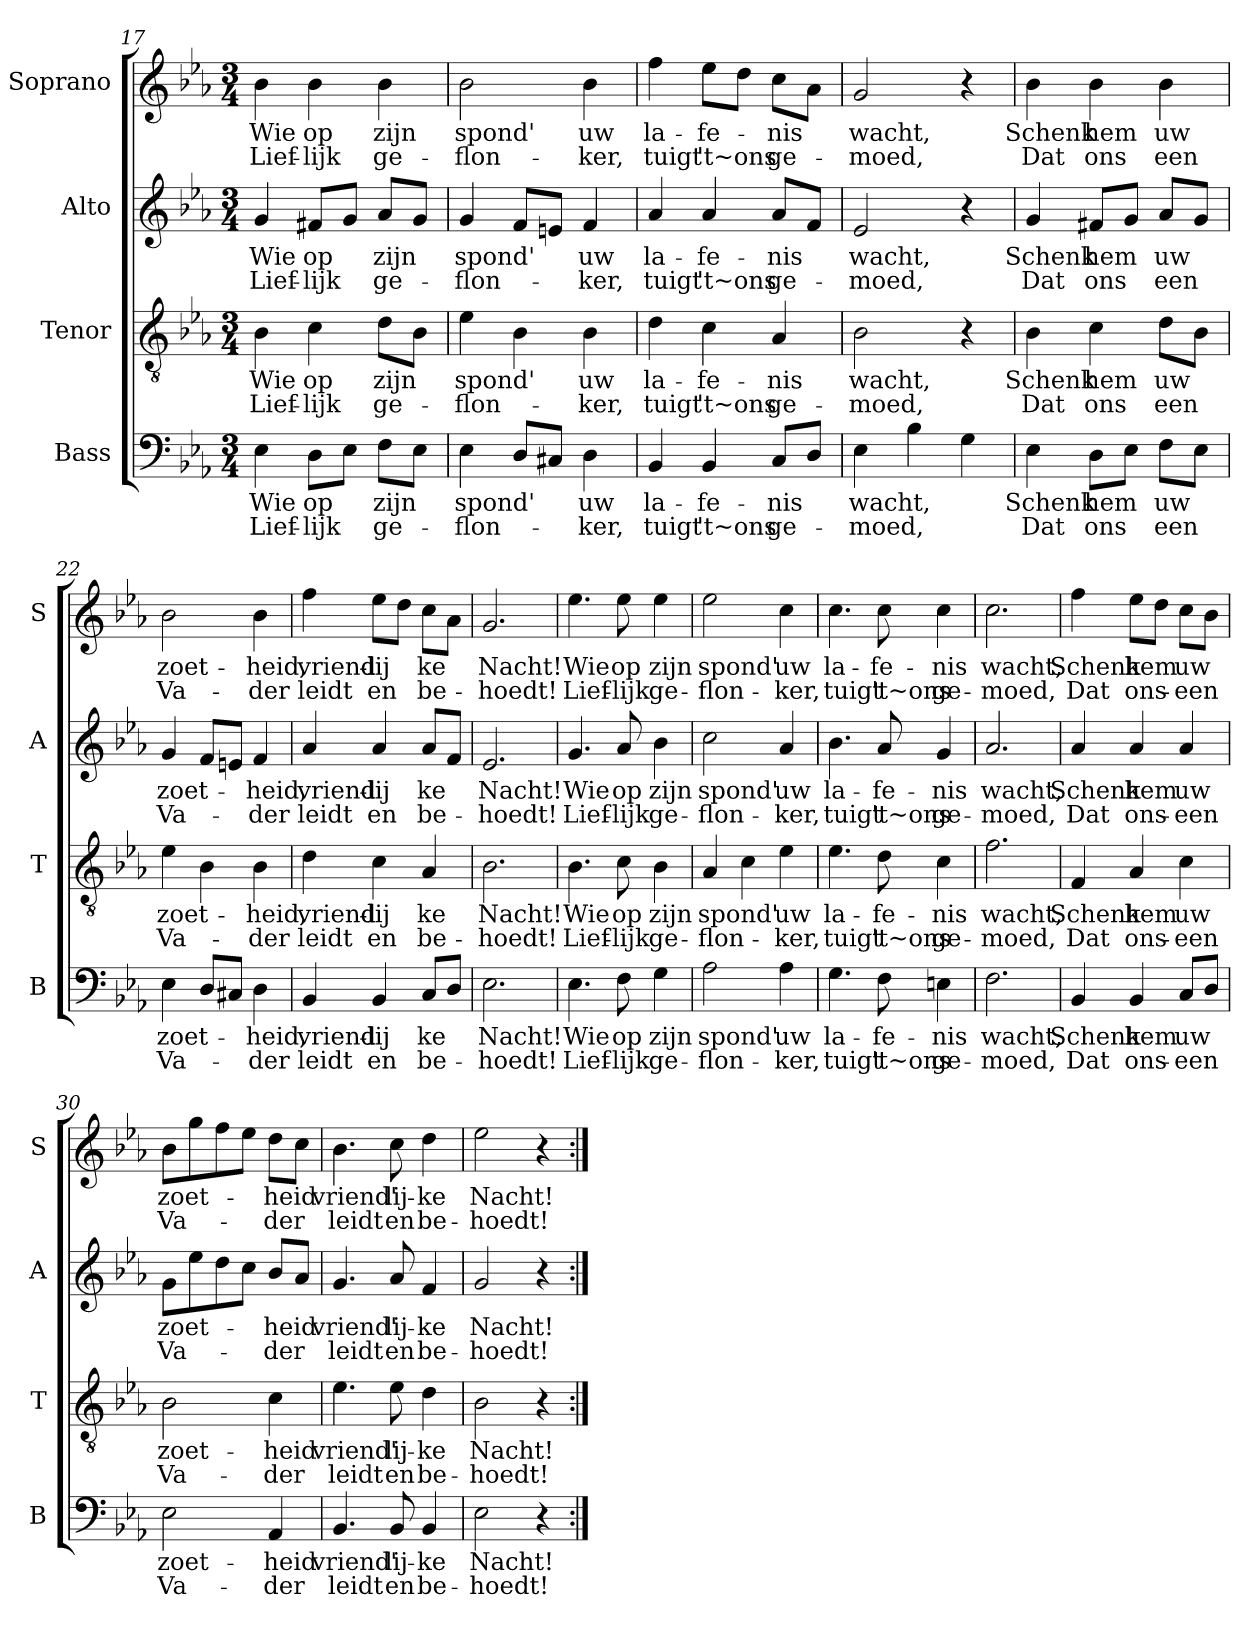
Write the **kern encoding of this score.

**kern	**text	**text	**kern	**text	**text	**kern	**text	**text	**kern	**text	**text
*part4	*part4	*part4	*part3	*part3	*part3	*part2	*part2	*part2	*part1	*part1	*part1
*staff4	*staff4	*staff4	*staff3	*staff3	*staff3	*staff2	*staff2	*staff2	*staff1	*staff1	*staff1
*I"Bass	*	*	*I"Tenor	*	*	*I"Alto	*	*	*I"Soprano	*	*
*I'B	*	*	*I'T	*	*	*I'A	*	*	*I'S	*	*
*clefF4	*	*	*clefGv2	*	*	*clefG2	*	*	*clefG2	*	*
*k[b-e-a-]	*	*	*k[b-e-a-]	*	*	*k[b-e-a-]	*	*	*k[b-e-a-]	*	*
*E-:	*	*	*E-:	*	*	*E-:	*	*	*E-:	*	*
*M3/4	*	*	*M3/4	*	*	*M3/4	*	*	*M3/4	*	*
=17	=17	=17	=17	=17	=17	=17	=17	=17	=17	=17	=17
!	!LO:LY:b	!LO:LY:b	!	!LO:LY:b	!LO:LY:b	!	!LO:LY:b	!LO:LY:b	!	!LO:LY:b	!LO:LY:b
4E-\	Wie	Lief-	4B-\	Wie	Lief-	4g/	Wie	Lief-	4b-\	Wie	Lief-
!	!LO:LY:b	!LO:LY:b	!	!LO:LY:b	!LO:LY:b	!	!LO:LY:b	!LO:LY:b	!	!LO:LY:b	!LO:LY:b
8D\L	op	-lijk	4c\	op	-lijk	8f#X/L	op	-lijk	4b-\	op	-lijk
8E-\J	.	.	.	.	.	8g/J	.	.	.	.	.
!	!LO:LY:b	!LO:LY:b	!	!LO:LY:b	!LO:LY:b	!	!LO:LY:b	!LO:LY:b	!	!LO:LY:b	!LO:LY:b
8F\L	zijn	ge-	8d\L	zijn	ge-	8a-/L	zijn	ge-	4b-\	zijn	ge-
8E-\J	.	.	8B-\J	.	.	8g/J	.	.	.	.	.
=18	=18	=18	=18	=18	=18	=18	=18	=18	=18	=18	=18
!	!LO:LY:b	!LO:LY:b	!	!LO:LY:b	!LO:LY:b	!	!LO:LY:b	!LO:LY:b	!	!LO:LY:b	!LO:LY:b
4E-\	spond'	-flon-	4e-\	spond'	-flon-	4g/	spond'	-flon-	2b-\	spond'	-flon-
8D/L	.	.	4B-\	.	.	8f/L	.	.	.	.	.
8C#X/J	.	.	.	.	.	8en/J	.	.	.	.	.
!	!LO:LY:b	!LO:LY:b	!	!LO:LY:b	!LO:LY:b	!	!LO:LY:b	!LO:LY:b	!	!LO:LY:b	!LO:LY:b
4D\	uw	-ker,	4B-\	uw	-ker,	4f/	uw	-ker,	4b-\	uw	-ker,
!!LO:LB:g=z
=19	=19	=19	=19	=19	=19	=19	=19	=19	=19	=19	=19
!	!LO:LY:b	!LO:LY:b	!	!LO:LY:b	!LO:LY:b	!	!LO:LY:b	!LO:LY:b	!	!LO:LY:b	!LO:LY:b
4BB-/	la-	tuigt	4d\	la-	tuigt	4a-/	la-	tuigt	4ff\	la-	tuigt
!	!LO:LY:b	!LO:LY:b	!	!LO:LY:b	!LO:LY:b	!	!LO:LY:b	!LO:LY:b	!	!LO:LY:b	!LO:LY:b
4BB-/	-fe-	't~ons	4c\	-fe-	't~ons	4a-/	-fe-	't~ons	8ee-\L	-fe-	't~ons
.	.	.	.	.	.	.	.	.	8dd\J	.	.
!	!LO:LY:b	!LO:LY:b	!	!LO:LY:b	!LO:LY:b	!	!LO:LY:b	!LO:LY:b	!	!LO:LY:b	!LO:LY:b
8C/L	-nis	ge-	4A-/	-nis	ge-	8a-/L	-nis	ge-	8cc\L	-nis	ge-
8D/J	.	.	.	.	.	8f/J	.	.	8a-\J	.	.
=20	=20	=20	=20	=20	=20	=20	=20	=20	=20	=20	=20
!	!LO:LY:b	!LO:LY:b	!	!LO:LY:b	!LO:LY:b	!	!LO:LY:b	!LO:LY:b	!	!LO:LY:b	!LO:LY:b
4E-\	wacht,	-moed,	2B-\	wacht,	-moed,	2e-/	wacht,	-moed,	2g/	wacht,	-moed,
4B-\	.	.	.	.	.	.	.	.	.	.	.
4G\	.	.	4r	.	.	4r	.	.	4r	.	.
=21	=21	=21	=21	=21	=21	=21	=21	=21	=21	=21	=21
!	!LO:LY:b	!LO:LY:b	!	!LO:LY:b	!LO:LY:b	!	!LO:LY:b	!LO:LY:b	!	!LO:LY:b	!LO:LY:b
4E-\	Schenk	Dat	4B-\	Schenk	Dat	4g/	Schenk	Dat	4b-\	Schenk	Dat
!	!LO:LY:b	!LO:LY:b	!	!LO:LY:b	!LO:LY:b	!	!LO:LY:b	!LO:LY:b	!	!LO:LY:b	!LO:LY:b
8D\L	hem	ons	4c\	hem	ons	8f#X/L	hem	ons	4b-\	hem	ons
8E-\J	.	.	.	.	.	8g/J	.	.	.	.	.
!	!LO:LY:b	!LO:LY:b	!	!LO:LY:b	!LO:LY:b	!	!LO:LY:b	!LO:LY:b	!	!LO:LY:b	!LO:LY:b
8F\L	uw	een	8d\L	uw	een	8a-/L	uw	een	4b-\	uw	een
8E-\J	.	.	8B-\J	.	.	8g/J	.	.	.	.	.
=22	=22	=22	=22	=22	=22	=22	=22	=22	=22	=22	=22
!	!LO:LY:b	!LO:LY:b	!	!LO:LY:b	!LO:LY:b	!	!LO:LY:b	!LO:LY:b	!	!LO:LY:b	!LO:LY:b
4E-\	zoet-	Va-	4e-\	zoet-	Va-	4g/	zoet-	Va-	2b-\	zoet-	Va-
8D/L	.	.	4B-\	.	.	8f/L	.	.	.	.	.
8C#X/J	.	.	.	.	.	8en/J	.	.	.	.	.
!	!LO:LY:b	!LO:LY:b	!	!LO:LY:b	!LO:LY:b	!	!LO:LY:b	!LO:LY:b	!	!LO:LY:b	!LO:LY:b
4D\	-heid,	-der	4B-\	-heid,	-der	4f/	-heid,	-der	4b-\	-heid,	-der
=23	=23	=23	=23	=23	=23	=23	=23	=23	=23	=23	=23
!	!LO:LY:b	!LO:LY:b	!	!LO:LY:b	!LO:LY:b	!	!LO:LY:b	!LO:LY:b	!	!LO:LY:b	!LO:LY:b
4BB-/	vriend-	leidt	4d\	vriend-	leidt	4a-/	vriend-	leidt	4ff\	vriend-	leidt
!	!LO:LY:b	!LO:LY:b	!	!LO:LY:b	!LO:LY:b	!	!LO:LY:b	!LO:LY:b	!	!LO:LY:b	!LO:LY:b
4BB-/	-lij	en	4c\	-lij	en	4a-/	-lij	en	8ee-\L	-lij	en
.	.	.	.	.	.	.	.	.	8dd\J	.	.
!	!LO:LY:b	!LO:LY:b	!	!LO:LY:b	!LO:LY:b	!	!LO:LY:b	!LO:LY:b	!	!LO:LY:b	!LO:LY:b
8C/L	ke	be-	4A-/	ke	be-	8a-/L	ke	be-	8cc\L	ke	be-
8D/J	.	.	.	.	.	8f/J	.	.	8a-\J	.	.
!!LO:PB:g=z
=24	=24	=24	=24	=24	=24	=24	=24	=24	=24	=24	=24
!	!LO:LY:b	!LO:LY:b	!	!LO:LY:b	!LO:LY:b	!	!LO:LY:b	!LO:LY:b	!	!LO:LY:b	!LO:LY:b
2.E-\	Nacht!	-hoedt!	2.B-\	Nacht!	-hoedt!	2.e-/	Nacht!	-hoedt!	2.g/	Nacht!	-hoedt!
=25	=25	=25	=25	=25	=25	=25	=25	=25	=25	=25	=25
!	!LO:LY:b	!LO:LY:b	!	!LO:LY:b	!LO:LY:b	!	!LO:LY:b	!LO:LY:b	!	!LO:LY:b	!LO:LY:b
4.E-\	Wie	Lief-	4.B-\	Wie	Lief-	4.g/	Wie	Lief-	4.ee-\	Wie	Lief-
!	!LO:LY:b	!LO:LY:b	!	!LO:LY:b	!LO:LY:b	!	!LO:LY:b	!LO:LY:b	!	!LO:LY:b	!LO:LY:b
8F\	op	-lijk	8c\	op	-lijk	8a-/	op	-lijk	8ee-\	op	-lijk
!	!LO:LY:b	!LO:LY:b	!	!LO:LY:b	!LO:LY:b	!	!LO:LY:b	!LO:LY:b	!	!LO:LY:b	!LO:LY:b
4G\	zijn	ge-	4B-\	zijn	ge-	4b-\	zijn	ge-	4ee-\	zijn	ge-
=26	=26	=26	=26	=26	=26	=26	=26	=26	=26	=26	=26
!	!LO:LY:b	!LO:LY:b	!	!LO:LY:b	!LO:LY:b	!	!LO:LY:b	!LO:LY:b	!	!LO:LY:b	!LO:LY:b
2A-\	spond'	-flon-	4A-/	spond'	-flon-	2cc\	spond'	-flon-	2ee-\	spond'	-flon-
.	.	.	4c\	.	.	.	.	.	.	.	.
!	!LO:LY:b	!LO:LY:b	!	!LO:LY:b	!LO:LY:b	!	!LO:LY:b	!LO:LY:b	!	!LO:LY:b	!LO:LY:b
4A-\	uw	-ker,	4e-\	uw	-ker,	4a-/	uw	-ker,	4cc\	uw	-ker,
=27	=27	=27	=27	=27	=27	=27	=27	=27	=27	=27	=27
!	!LO:LY:b	!LO:LY:b	!	!LO:LY:b	!LO:LY:b	!	!LO:LY:b	!LO:LY:b	!	!LO:LY:b	!LO:LY:b
4.G\	la-	tuigt	4.e-\	la-	tuigt	4.b-\	la-	tuigt	4.cc\	la-	tuigt
!	!LO:LY:b	!LO:LY:b	!	!LO:LY:b	!LO:LY:b	!	!LO:LY:b	!LO:LY:b	!	!LO:LY:b	!LO:LY:b
8F\	-fe-	't~ons	8d\	-fe-	't~ons	8a-/	-fe-	't~ons	8cc\	-fe-	't~ons
!	!LO:LY:b	!LO:LY:b	!	!LO:LY:b	!LO:LY:b	!	!LO:LY:b	!LO:LY:b	!	!LO:LY:b	!LO:LY:b
4En\	-nis	ge-	4c\	-nis	ge-	4g/	-nis	ge-	4cc\	-nis	ge-
=28	=28	=28	=28	=28	=28	=28	=28	=28	=28	=28	=28
!	!LO:LY:b	!LO:LY:b	!	!LO:LY:b	!LO:LY:b	!	!LO:LY:b	!LO:LY:b	!	!LO:LY:b	!LO:LY:b
2.F\	wacht,	-moed,	2.f\	wacht,	-moed,	2.a-/	wacht,	-moed,	2.cc\	wacht,	-moed,
=29	=29	=29	=29	=29	=29	=29	=29	=29	=29	=29	=29
!	!LO:LY:b	!LO:LY:b	!	!LO:LY:b	!LO:LY:b	!	!LO:LY:b	!LO:LY:b	!	!LO:LY:b	!LO:LY:b
4BB-/	Schenk	Dat	4F/	Schenk	Dat	4a-/	Schenk	Dat	4ff\	Schenk	Dat
!	!LO:LY:b	!LO:LY:b	!	!LO:LY:b	!LO:LY:b	!	!LO:LY:b	!LO:LY:b	!	!LO:LY:b	!LO:LY:b
4BB-/	hem	ons-	4A-/	hem	ons-	4a-/	hem	ons-	8ee-\L	hem	ons-
.	.	.	.	.	.	.	.	.	8dd\J	.	.
!	!LO:LY:b	!LO:LY:b	!	!LO:LY:b	!LO:LY:b	!	!LO:LY:b	!LO:LY:b	!	!LO:LY:b	!LO:LY:b
8C/L	uw	-een	4c\	uw	-een	4a-/	uw	-een	8cc\L	uw	-een
8D/J	.	.	.	.	.	.	.	.	8b-\J	.	.
!!LO:LB:g=z
=30	=30	=30	=30	=30	=30	=30	=30	=30	=30	=30	=30
!	!LO:LY:b	!LO:LY:b	!	!LO:LY:b	!LO:LY:b	!	!LO:LY:b	!LO:LY:b	!	!LO:LY:b	!LO:LY:b
2E-\	zoet-	Va-	2B-\	zoet-	Va-	8g\L	zoet-	Va-	8b-\L	zoet-	Va-
.	.	.	.	.	.	8ee-\	.	.	8gg\	.	.
.	.	.	.	.	.	8dd\	.	.	8ff\	.	.
.	.	.	.	.	.	8cc\J	.	.	8ee-\J	.	.
!	!LO:LY:b	!LO:LY:b	!	!LO:LY:b	!LO:LY:b	!	!LO:LY:b	!LO:LY:b	!	!LO:LY:b	!LO:LY:b
4AA-/	-heid	-der	4c\	-heid	-der	8b-/L	-heid	-der	8dd\L	-heid	-der
.	.	.	.	.	.	8a-/J	.	.	8cc\J	.	.
=31	=31	=31	=31	=31	=31	=31	=31	=31	=31	=31	=31
!	!LO:LY:b	!LO:LY:b	!	!LO:LY:b	!LO:LY:b	!	!LO:LY:b	!LO:LY:b	!	!LO:LY:b	!LO:LY:b
4.BB-/	vriend'	leidt	4.e-\	vriend'	leidt	4.g/	vriend'	leidt	4.b-\	vriend'	leidt
!	!LO:LY:b	!LO:LY:b	!	!LO:LY:b	!LO:LY:b	!	!LO:LY:b	!LO:LY:b	!	!LO:LY:b	!LO:LY:b
8BB-/	lij-	en	8e-\	lij-	en	8a-/	lij-	en	8cc\	lij-	en
!	!LO:LY:b	!LO:LY:b	!	!LO:LY:b	!LO:LY:b	!	!LO:LY:b	!LO:LY:b	!	!LO:LY:b	!LO:LY:b
4BB-/	-ke	be-	4d\	-ke	be-	4f/	-ke	be-	4dd\	-ke	be-
=32	=32	=32	=32	=32	=32	=32	=32	=32	=32	=32	=32
!	!LO:LY:b	!LO:LY:b	!	!LO:LY:b	!LO:LY:b	!	!LO:LY:b	!LO:LY:b	!	!LO:LY:b	!LO:LY:b
2E-\	Nacht!	-hoedt!	2B-\	Nacht!	-hoedt!	2g/	Nacht!	-hoedt!	2ee-\	Nacht!	-hoedt!
4r	.	.	4r	.	.	4r	.	.	4r	.	.
=:|!	=:|!	=:|!	=:|!	=:|!	=:|!	=:|!	=:|!	=:|!	=:|!	=:|!	=:|!
*-	*-	*-	*-	*-	*-	*-	*-	*-	*-	*-	*-
